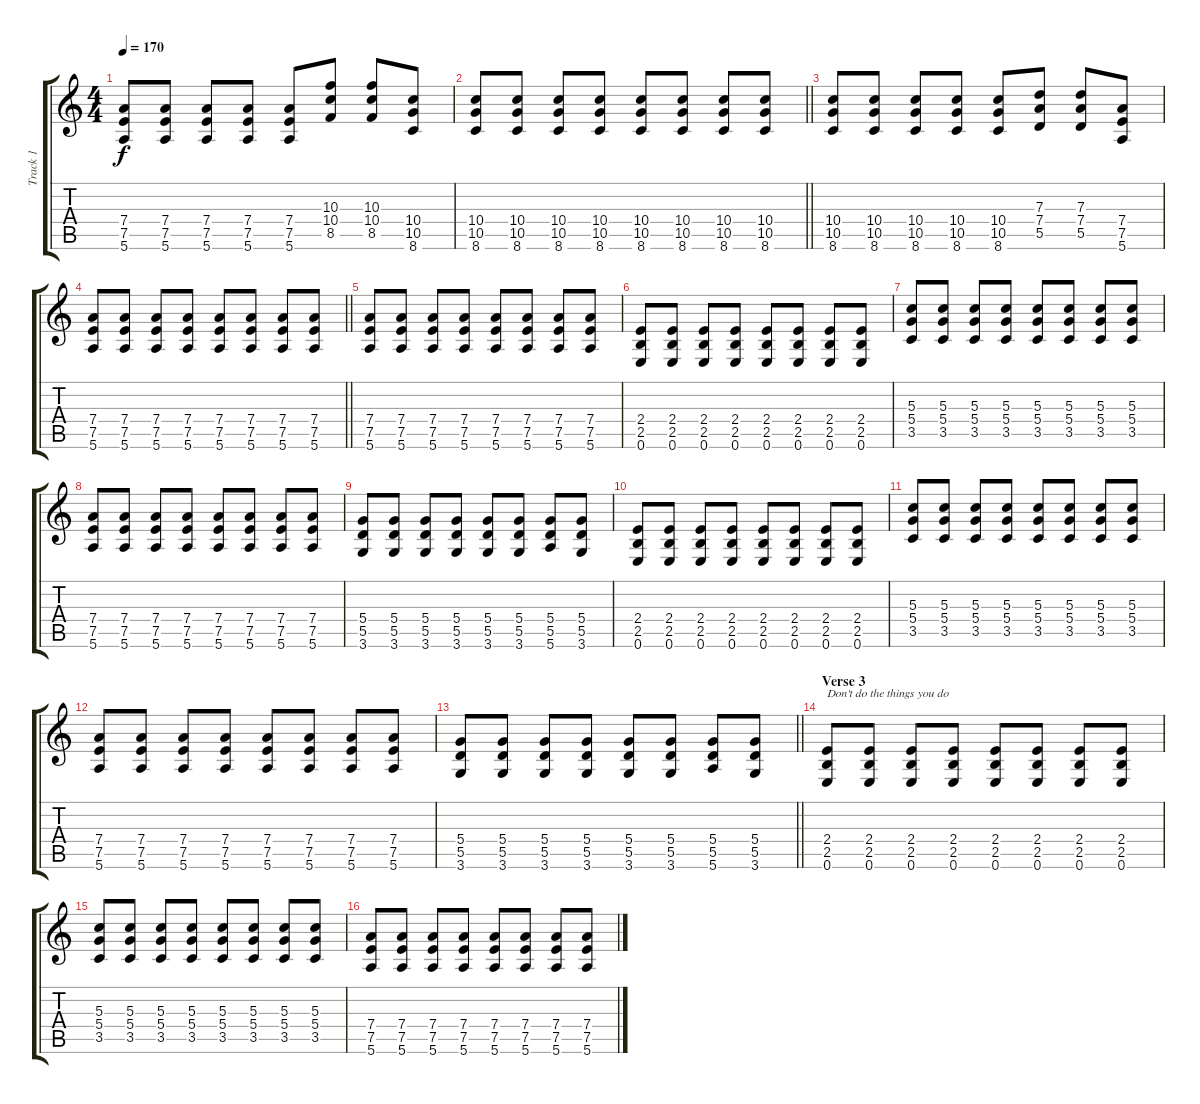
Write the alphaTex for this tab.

\track ("Track 1" "Track 1") {instrument overdrivenguitar}
\staff {score tabs}
\tuning (E4 B3 G3 D3 A2 E2) {hide}
\ts (4 4)
\tempo 170
\clef g2
\ks c
(7.4 7.5 5.6).8{dy f} (7.4 7.5 5.6).8 (7.4 7.5 5.6).8 (7.4 7.5 5.6).8 (7.4 7.5 5.6).8 (10.3 10.4 8.5).8 (10.3 10.4 8.5).8 (10.4 10.5 8.6).8 |
\barLineRight lightlight
(10.4 10.5 8.6).8 (10.4 10.5 8.6).8 (10.4 10.5 8.6).8 (10.4 10.5 8.6).8 (10.4 10.5 8.6).8 (10.4 10.5 8.6).8 (10.4 10.5 8.6).8 (10.4 10.5 8.6).8 |
(10.4 10.5 8.6).8 (10.4 10.5 8.6).8 (10.4 10.5 8.6).8 (10.4 10.5 8.6).8 (10.4 10.5 8.6).8 (7.3 7.4 5.5).8 (7.3 7.4 5.5).8 (7.4 7.5 5.6).8 |
\barLineRight lightlight
(7.4 7.5 5.6).8 (7.4 7.5 5.6).8 (7.4 7.5 5.6).8 (7.4 7.5 5.6).8 (7.4 7.5 5.6).8 (7.4 7.5 5.6).8 (7.4 7.5 5.6).8 (7.4 7.5 5.6).8 |
(7.4 7.5 5.6).8 (7.4 7.5 5.6).8 (7.4 7.5 5.6).8 (7.4 7.5 5.6).8 (7.4 7.5 5.6).8 (7.4 7.5 5.6).8 (7.4 7.5 5.6).8 (7.4 7.5 5.6).8 |
(2.4 2.5 0.6).8 (2.4 2.5 0.6).8 (2.4 2.5 0.6).8 (2.4 2.5 0.6).8 (2.4 2.5 0.6).8 (2.4 2.5 0.6).8 (2.4 2.5 0.6).8 (2.4 2.5 0.6).8 |
(5.3 5.4 3.5).8 (5.3 5.4 3.5).8 (5.3 5.4 3.5).8 (5.3 5.4 3.5).8 (5.3 5.4 3.5).8 (5.3 5.4 3.5).8 (5.3 5.4 3.5).8 (5.3 5.4 3.5).8 |
(7.4 7.5 5.6).8 (7.4 7.5 5.6).8 (7.4 7.5 5.6).8 (7.4 7.5 5.6).8 (7.4 7.5 5.6).8 (7.4 7.5 5.6).8 (7.4 7.5 5.6).8 (7.4 7.5 5.6).8 |
(5.4 5.5 3.6).8 (5.4 5.5 3.6).8 (5.4 5.5 3.6).8 (5.4 5.5 3.6).8 (5.4 5.5 3.6).8 (5.4 5.5 3.6).8 (5.4 5.5 5.6).8 (5.4 5.5 3.6).8 |
(2.4 2.5 0.6).8 (2.4 2.5 0.6).8 (2.4 2.5 0.6).8 (2.4 2.5 0.6).8 (2.4 2.5 0.6).8 (2.4 2.5 0.6).8 (2.4 2.5 0.6).8 (2.4 2.5 0.6).8 |
(5.3 5.4 3.5).8 (5.3 5.4 3.5).8 (5.3 5.4 3.5).8 (5.3 5.4 3.5).8 (5.3 5.4 3.5).8 (5.3 5.4 3.5).8 (5.3 5.4 3.5).8 (5.3 5.4 3.5).8 |
(7.4 7.5 5.6).8 (7.4 7.5 5.6).8 (7.4 7.5 5.6).8 (7.4 7.5 5.6).8 (7.4 7.5 5.6).8 (7.4 7.5 5.6).8 (7.4 7.5 5.6).8 (7.4 7.5 5.6).8 |
\barLineRight lightlight
(5.4 5.5 3.6).8 (5.4 5.5 3.6).8 (5.4 5.5 3.6).8 (5.4 5.5 3.6).8 (5.4 5.5 3.6).8 (5.4 5.5 3.6).8 (5.4 5.5 5.6).8 (5.4 5.5 3.6).8 |
\section ("" "Verse 3")
(2.4 2.5 0.6).8{txt "Don't do the things you do"} (2.4 2.5 0.6).8 (2.4 2.5 0.6).8 (2.4 2.5 0.6).8 (2.4 2.5 0.6).8 (2.4 2.5 0.6).8 (2.4 2.5 0.6).8 (2.4 2.5 0.6).8 |
(5.3 5.4 3.5).8 (5.3 5.4 3.5).8 (5.3 5.4 3.5).8 (5.3 5.4 3.5).8 (5.3 5.4 3.5).8 (5.3 5.4 3.5).8 (5.3 5.4 3.5).8 (5.3 5.4 3.5).8 |
(7.4 7.5 5.6).8 (7.4 7.5 5.6).8 (7.4 7.5 5.6).8 (7.4 7.5 5.6).8 (7.4 7.5 5.6).8 (7.4 7.5 5.6).8 (7.4 7.5 5.6).8 (7.4 7.5 5.6).8
